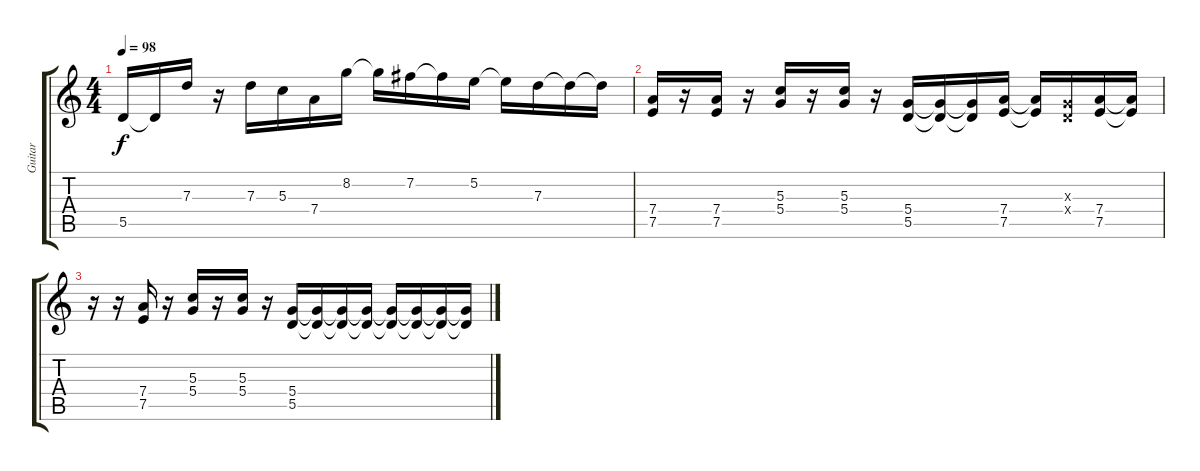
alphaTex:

\track ("Guitar" "Guitar") {instrument overdrivenguitar}
\staff {score tabs}
\tuning (E4 B3 G3 D3 A2 E2) {hide}
\ts (4 4)
\tempo 98
\clef g2
\ks c
5.5.16{dy f} 5.5{t}.16 7.3.16 r.16 7.3.16 5.3.16 7.4.16 8.2.16 8.2{t}.16 7.2.16 7.2{t}.16 5.2.16 5.2{t}.16 7.3.16 7.3{t}.16 7.3{t}.16 |
(7.4 7.5).16 r.16 (7.4 7.5).16 r.16 (5.3 5.4).16 r.16 (5.3 5.4).16 r.16 (5.4 5.5).16 (5.4{t} 5.5{t}).16 (5.4{t} 5.5{t}).16 (7.4 7.5).16 (7.4{t} 7.5{t}).16 (0.3{x} 0.4{x}).16 (7.4 7.5).16 (7.4{t} 7.5{t}).16 |
r.16 r.16 (7.4 7.5).16 r.16 (5.3 5.4).16 r.16 (5.3 5.4).16 r.16 (5.4 5.5).16 (5.4{t} 5.5{t}).16 (5.4{t} 5.5{t}).16 (5.4{t} 5.5{t}).16 (5.4{t} 5.5{t}).16 (5.4{t} 5.5{t}).16 (5.4{t} 5.5{t}).16 (5.4{t} 5.5{t}).16
